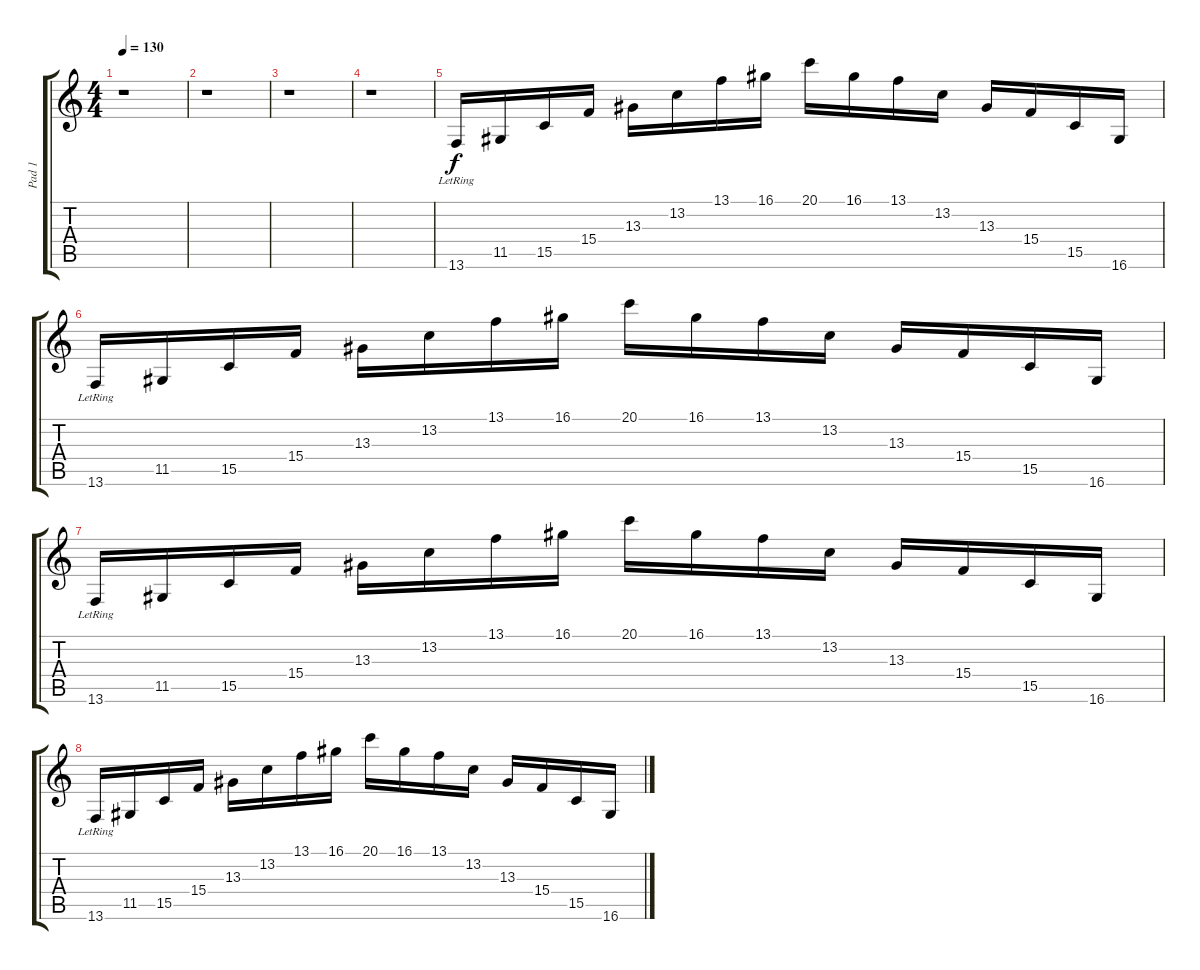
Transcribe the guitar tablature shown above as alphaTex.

\track ("Pad 1" "Pad 1") {instrument fx4atmosphere}
\staff {score tabs}
\tuning (E4 B3 G3 D3 A2 E2) {hide}
\ts (4 4)
\tempo 130
\clef g2
\ks c
r.1{dy f} |
r.1 |
r.1 |
r.1 |
13.6{lr}.16 11.5.16 15.5.16 15.4.16 13.3.16 13.2.16 13.1.16 16.1.16 20.1.16 16.1.16 13.1.16 13.2.16 13.3.16 15.4.16 15.5.16 16.6.16 |
13.6{lr}.16 11.5.16 15.5.16 15.4.16 13.3.16 13.2.16 13.1.16 16.1.16 20.1.16 16.1.16 13.1.16 13.2.16 13.3.16 15.4.16 15.5.16 16.6.16 |
13.6{lr}.16 11.5.16 15.5.16 15.4.16 13.3.16 13.2.16 13.1.16 16.1.16 20.1.16 16.1.16 13.1.16 13.2.16 13.3.16 15.4.16 15.5.16 16.6.16 |
13.6{lr}.16 11.5.16 15.5.16 15.4.16 13.3.16 13.2.16 13.1.16 16.1.16 20.1.16 16.1.16 13.1.16 13.2.16 13.3.16 15.4.16 15.5.16 16.6.16
